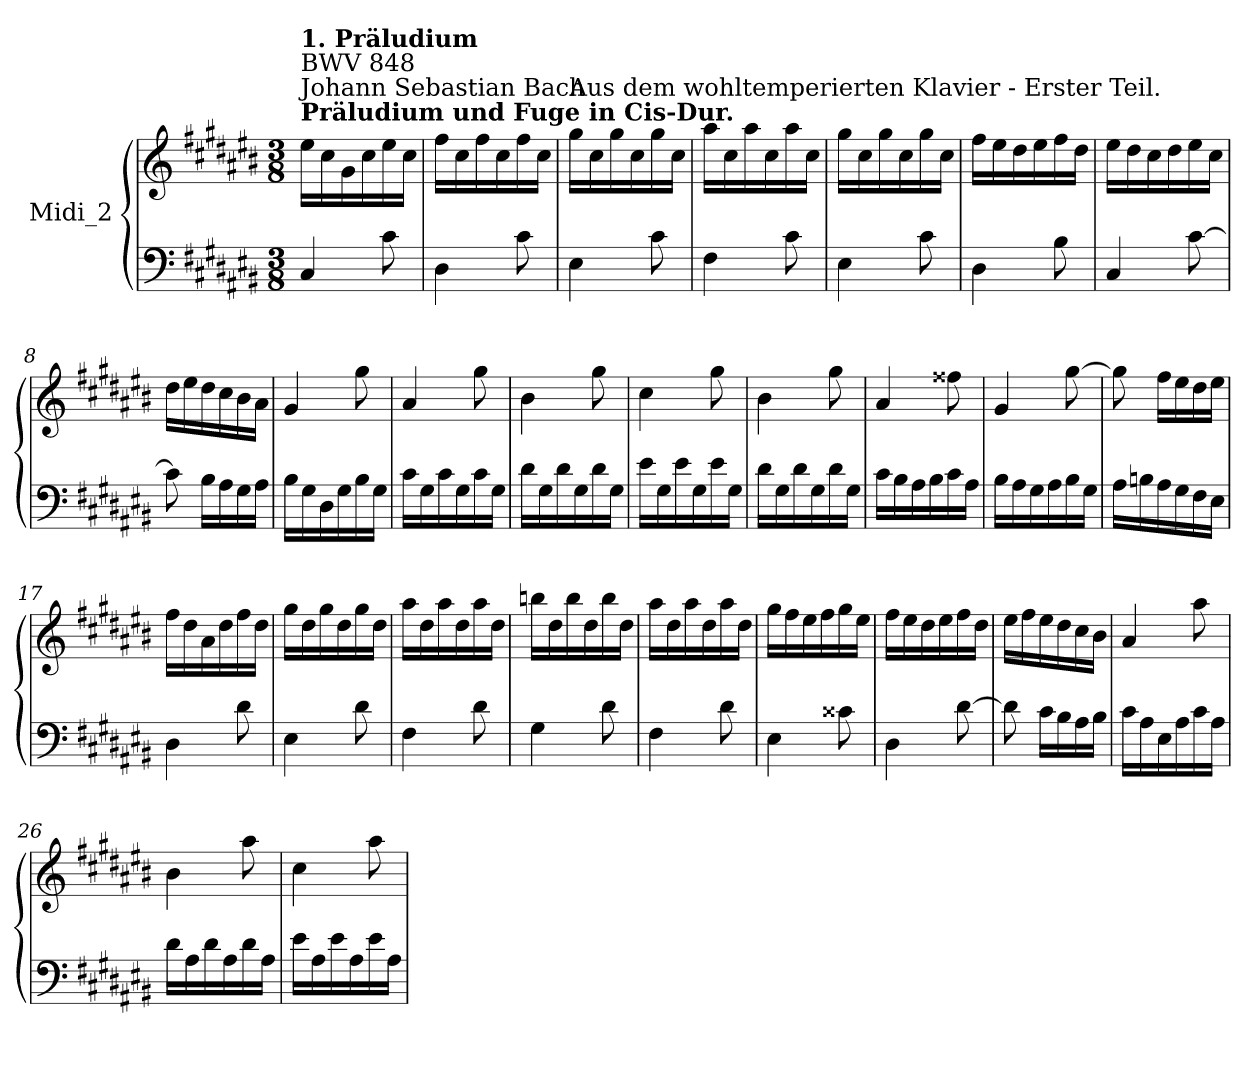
**kern	**kern
*part1	*part1
*staff2	*staff1
*I"Midi_2	*
*clefF4	*clefG2
*k[f#c#g#d#a#e#b#]	*k[f#c#g#d#a#e#b#]
*C#:	*C#:
*M3/8	*M3/8
=1	=1
!	!LO:TX:a:B:t=Präludium und Fuge in Cis-Dur.
!	!LO:TX:a:t=Johann Sebastian Bach
!	!LO:TX:a:t=BWV 848
!	!LO:TX:a:B:t=1. Präludium
4C#/	16ee#\LL
.	16cc#\
.	16g#\
.	16cc#\
8c#\	16ee#\
.	16cc#\JJ
=2	=2
4D#\	16ff#\LL
.	16cc#\
.	16ff#\
.	16cc#\
8c#\	16ff#\
.	16cc#\JJ
=3	=3
!	!LO:TX:a:t=Aus dem wohltemperierten Klavier - Erster Teil.
4E#\	16gg#\LL
.	16cc#\
.	16gg#\
.	16cc#\
8c#\	16gg#\
.	16cc#\JJ
=4	=4
4F#\	16aa#\LL
.	16cc#\
.	16aa#\
.	16cc#\
8c#\	16aa#\
.	16cc#\JJ
=5	=5
4E#\	16gg#\LL
.	16cc#\
.	16gg#\
.	16cc#\
8c#\	16gg#\
.	16cc#\JJ
=6	=6
4D#\	16ff#\LL
.	16ee#\
.	16dd#\
.	16ee#\
8B#\	16ff#\
.	16dd#\JJ
=7	=7
4C#/	16ee#\LL
.	16dd#\
.	16cc#\
.	16dd#\
[8c#\	16ee#\
.	16cc#\JJ
=8	=8
8c#\]	16dd#\LL
.	16ee#\
16B#\LL	16dd#\
16A#\	16cc#\
16G#\	16b#\
16A#\JJ	16a#\JJ
=9	=9
16B#\LL	4g#/
16G#\	.
16D#\	.
16G#\	.
16B#\	8gg#\
16G#\JJ	.
=10	=10
16c#\LL	4a#/
16G#\	.
16c#\	.
16G#\	.
16c#\	8gg#\
16G#\JJ	.
=11	=11
16d#\LL	4b#\
16G#\	.
16d#\	.
16G#\	.
16d#\	8gg#\
16G#\JJ	.
=12	=12
16e#\LL	4cc#\
16G#\	.
16e#\	.
16G#\	.
16e#\	8gg#\
16G#\JJ	.
=13	=13
16d#\LL	4b#\
16G#\	.
16d#\	.
16G#\	.
16d#\	8gg#\
16G#\JJ	.
=14	=14
16c#\LL	4a#/
16B#\	.
16A#\	.
16B#\	.
16c#\	8ff##X\
16A#\JJ	.
=15	=15
16B#\LL	4g#/
16A#\	.
16G#\	.
16A#\	.
16B#\	[8gg#\
16G#\JJ	.
=16	=16
16A#\LL	8gg#\]
16Bn\	.
16A#\	16ff#i\LL
16G#\	16ee#\
16F#\	16dd#\
16E#\JJ	16ee#\JJ
=17	=17
4D#\	16ff#\LL
.	16dd#\
.	16a#\
.	16dd#\
8d#\	16ff#\
.	16dd#\JJ
=18	=18
4E#\	16gg#\LL
.	16dd#\
.	16gg#\
.	16dd#\
8d#\	16gg#\
.	16dd#\JJ
=19	=19
4F#\	16aa#\LL
.	16dd#\
.	16aa#\
.	16dd#\
8d#\	16aa#\
.	16dd#\JJ
=20	=20
4G#\	16bbn\LL
.	16dd#\
.	16bb\
.	16dd#\
8d#\	16bb\
.	16dd#\JJ
=21	=21
4F#\	16aa#\LL
.	16dd#\
.	16aa#\
.	16dd#\
8d#\	16aa#\
.	16dd#\JJ
=22	=22
4E#\	16gg#\LL
.	16ff#\
.	16ee#\
.	16ff#\
8c##X\	16gg#\
.	16ee#\JJ
=23	=23
4D#\	16ff#\LL
.	16ee#\
.	16dd#\
.	16ee#\
[8d#\	16ff#\
.	16dd#\JJ
=24	=24
8d#\]	16ee#\LL
.	16ff#\
16c#\LL	16ee#\
16B#\	16dd#\
16A#\	16cc#\
16B#\JJ	16b#\JJ
=25	=25
16c#\LL	4a#/
16A#\	.
16E#\	.
16A#\	.
16c#\	8aa#\
16A#\JJ	.
=26	=26
16d#\LL	4b#\
16A#\	.
16d#\	.
16A#\	.
16d#\	8aa#\
16A#\JJ	.
=27	=27
16e#\LL	4cc#\
16A#\	.
16e#\	.
16A#\	.
16e#\	8aa#\
16A#\JJ	.
=	=
*-	*-
